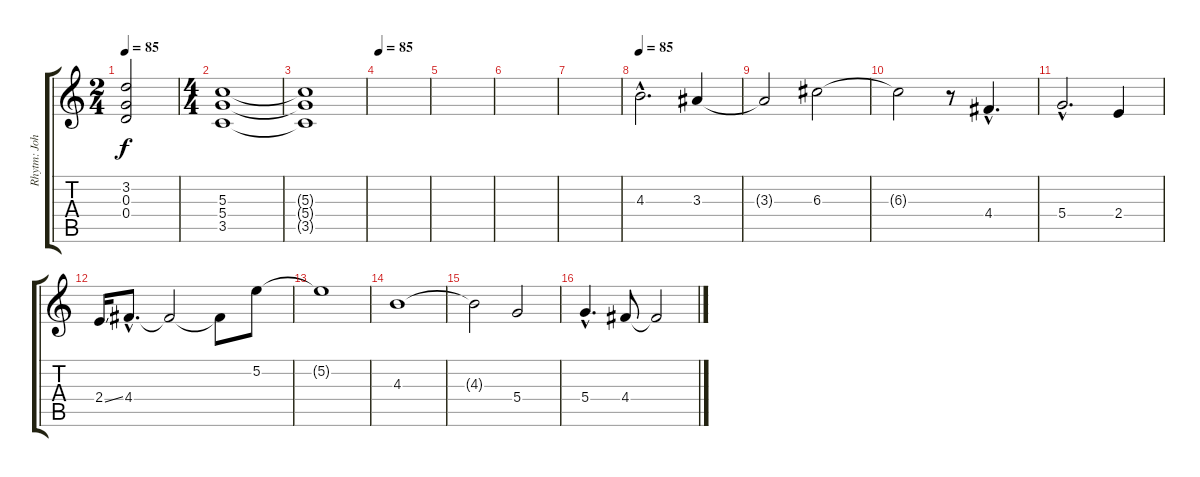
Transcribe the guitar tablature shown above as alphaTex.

\track ("Rhytm: John Petrucci" "Rhytm: Joh") {instrument distortionguitar}
\staff {score tabs}
\tuning (E4 B3 G3 D3 A2 E2) {hide}
\ts (2 4)
\tempo 85
\clef g2
\ks c
(3.2 0.3 0.4).2{dy f} |
\ts (4 4)
(5.3 5.4 3.5).1 |
(5.3{t} 5.4{t} 3.5{t}).1{volume 0} |
\tempo 85
|
|
|
|
\tempo 85
4.3{hac}.2{d instrument electricguitarjazz} 3.3.4 |
3.3{t}.2 6.3.2 |
6.3{t}.2 r.8 4.4{hac}.4{d} |
5.4{hac}.2{d} 2.4.4 |
2.4{ss}.16 4.4{hac}.8{d} 4.4{t}.2 4.4{t}.8 5.2.8 |
5.2{t}.1 |
4.3.1 |
4.3{t}.2 5.4.2 |
5.4{hac}.4{d} 4.4.8 4.4{t}.2
